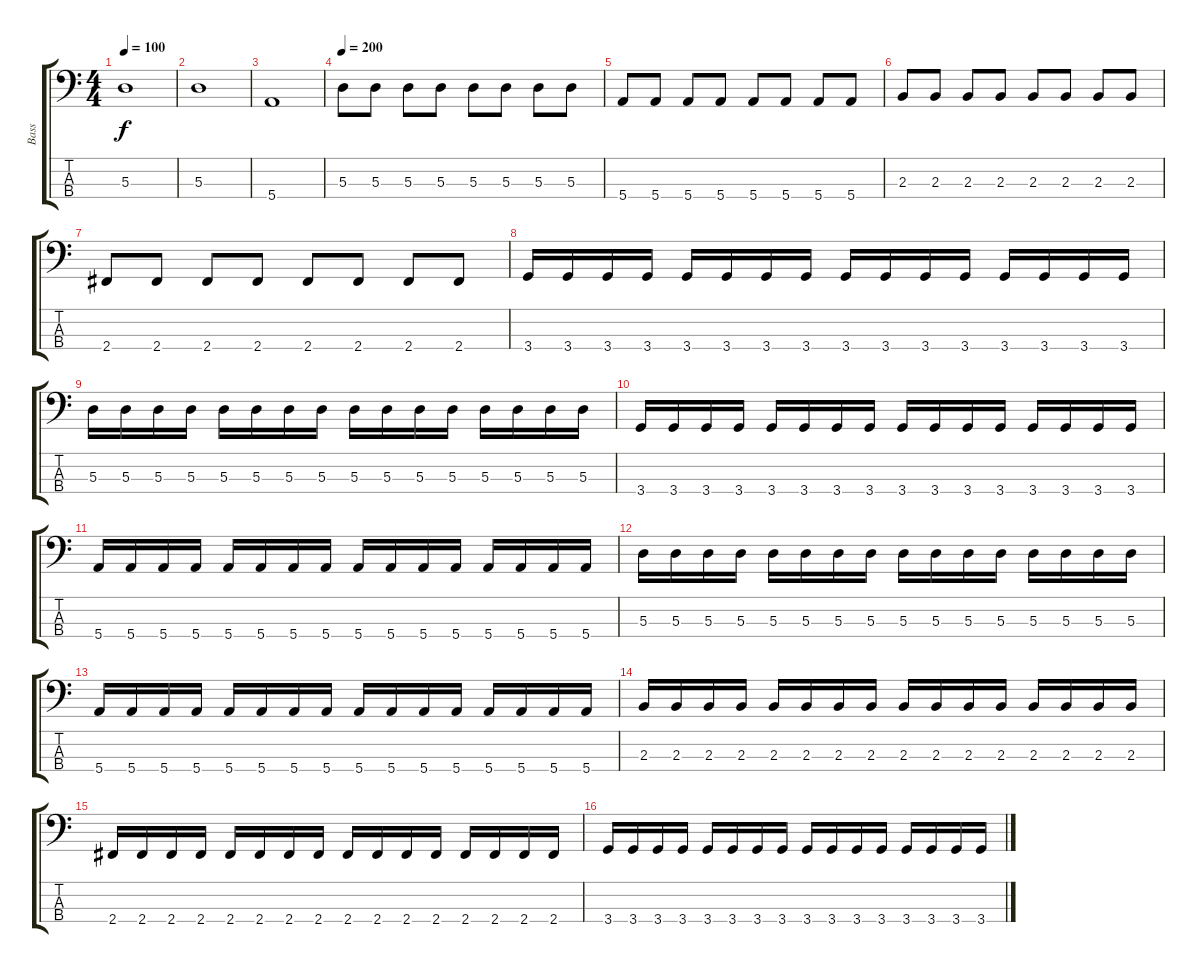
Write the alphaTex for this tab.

\track ("Bass" "Bass") {instrument electricbassfinger}
\staff {score tabs}
\tuning (G2 D2 A1 E1) {hide}
\ts (4 4)
\tempo 100
\clef f4
\ks c
5.3.1{dy f} |
5.3.1 |
5.4.1 |
\tempo 200
5.3.8 5.3.8 5.3.8 5.3.8 5.3.8 5.3.8 5.3.8 5.3.8 |
5.4.8 5.4.8 5.4.8 5.4.8 5.4.8 5.4.8 5.4.8 5.4.8 |
2.3.8 2.3.8 2.3.8 2.3.8 2.3.8 2.3.8 2.3.8 2.3.8 |
2.4.8 2.4.8 2.4.8 2.4.8 2.4.8 2.4.8 2.4.8 2.4.8 |
3.4.16 3.4.16 3.4.16 3.4.16 3.4.16 3.4.16 3.4.16 3.4.16 3.4.16 3.4.16 3.4.16 3.4.16 3.4.16 3.4.16 3.4.16 3.4.16 |
5.3.16 5.3.16 5.3.16 5.3.16 5.3.16 5.3.16 5.3.16 5.3.16 5.3.16 5.3.16 5.3.16 5.3.16 5.3.16 5.3.16 5.3.16 5.3.16 |
3.4.16 3.4.16 3.4.16 3.4.16 3.4.16 3.4.16 3.4.16 3.4.16 3.4.16 3.4.16 3.4.16 3.4.16 3.4.16 3.4.16 3.4.16 3.4.16 |
5.4.16 5.4.16 5.4.16 5.4.16 5.4.16 5.4.16 5.4.16 5.4.16 5.4.16 5.4.16 5.4.16 5.4.16 5.4.16 5.4.16 5.4.16 5.4.16 |
5.3.16 5.3.16 5.3.16 5.3.16 5.3.16 5.3.16 5.3.16 5.3.16 5.3.16 5.3.16 5.3.16 5.3.16 5.3.16 5.3.16 5.3.16 5.3.16 |
5.4.16 5.4.16 5.4.16 5.4.16 5.4.16 5.4.16 5.4.16 5.4.16 5.4.16 5.4.16 5.4.16 5.4.16 5.4.16 5.4.16 5.4.16 5.4.16 |
2.3.16 2.3.16 2.3.16 2.3.16 2.3.16 2.3.16 2.3.16 2.3.16 2.3.16 2.3.16 2.3.16 2.3.16 2.3.16 2.3.16 2.3.16 2.3.16 |
2.4.16 2.4.16 2.4.16 2.4.16 2.4.16 2.4.16 2.4.16 2.4.16 2.4.16 2.4.16 2.4.16 2.4.16 2.4.16 2.4.16 2.4.16 2.4.16 |
3.4.16 3.4.16 3.4.16 3.4.16 3.4.16 3.4.16 3.4.16 3.4.16 3.4.16 3.4.16 3.4.16 3.4.16 3.4.16 3.4.16 3.4.16 3.4.16
